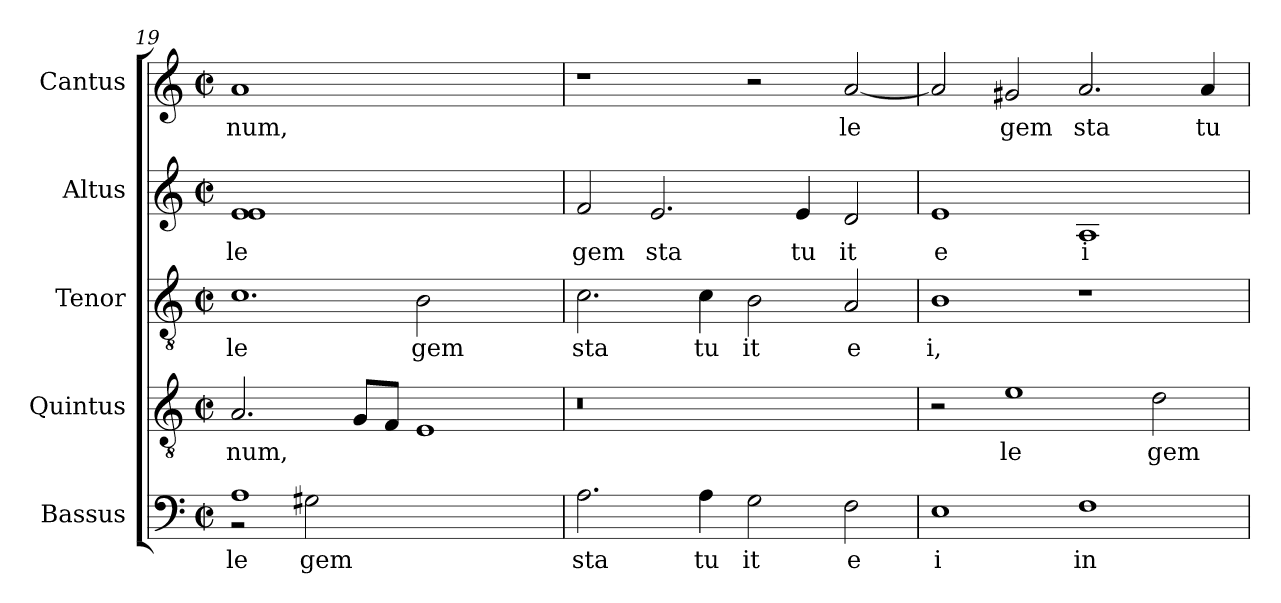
**kern	**text	**kern	**text	**kern	**text	**kern	**text	**kern	**text
*part5	*part5	*part4	*part4	*part3	*part3	*part2	*part2	*part1	*part1
*staff5	*staff5	*staff4	*staff4	*staff3	*staff3	*staff2	*staff2	*staff1	*staff1
*I"Bassus	*	*I"Quintus	*	*I"Tenor	*	*I"Altus	*	*I"Cantus	*
!!LO:PB:g=z
*clefF4	*	*clefGv2	*	*clefGv2	*	*clefG2	*	*clefG2	*
*M2/2	*	*M2/2	*	*M2/2	*	*M2/2	*	*M2/2	*
*met(c|)	*	*met(c|)	*	*met(c|)	*	*met(c|)	*	*met(c|)	*
=19	=19	=19	=19	=19	=19	=19	=19	=19	=19
!	!LO:LY:b:cj	!	!LO:LY:b	!LO:N:vis=1.	!LO:LY:b:cj	!	!LO:LY:b:cj	!	!LO:LY:b:cj
*^	*	*	*	*	*	*	*	*	*
1A	2r	le	2.A/	num,	1c	le	1e 1e	le	1a	num,
!	!	!LO:LY:b:cj	!	!	!	!	!	!	!	!
.	2G#\	gem	.	.	.	.	.	.	.	.
.	.	.	8G/L	.	.	.	.	.	.	.
.	.	.	8F/J	.	.	.	.	.	.	.
!	!	!	!	!	!	!LO:LY:b:cj	!	!	!	!
1ryy	1ryy	.	1E	.	2B\	gem	1ryy	.	1ryy	.
.	.	.	.	.	2ryy	.	.	.	.	.
*v	*v	*	*	*	*	*	*	*	*	*
=20	=20	=20	=20	=20	=20	=20	=20	=20	=20
!	!LO:LY:b:cj	!	!	!	!LO:LY:b:cj	!	!LO:LY:b:cj	!	!
2.A\	sta	0r	.	2.c\	sta	2f/	gem	1r	.
!	!	!	!	!	!	!	!LO:LY:b:cj	!	!
.	.	.	.	.	.	2.e/	sta	.	.
!	!LO:LY:b:cj	!	!	!	!LO:LY:b:cj	!	!	!	!
4A\	tu	.	.	4c\	tu	.	.	.	.
!	!LO:LY:b:cj	!	!	!	!LO:LY:b:cj	!	!	!	!
2G\	it	.	.	2B\	it	.	.	2r	.
!	!	!	!	!	!	!	!LO:LY:b:cj	!	!
.	.	.	.	.	.	4e/	tu	.	.
!	!LO:LY:b:cj	!	!	!	!LO:LY:b:cj	!	!LO:LY:b:cj	!	!LO:LY:b:cj
2F\	e	.	.	2A/	e	2d/	it	[<2a/	le
=21	=21	=21	=21	=21	=21	=21	=21	=21	=21
!	!LO:LY:b:cj	!	!	!	!LO:LY:b:cj	!	!LO:LY:b:cj	!	!
1E	i	2r	.	1B	i,	1e	e	2a/]	.
!	!	!	!LO:LY:b:cj	!	!	!	!	!	!LO:LY:b:cj
.	.	1e	le	.	.	.	.	2g#/	gem
!	!LO:LY:b:cj	!	!	!	!	!	!LO:LY:b:cj	!	!LO:LY:b:cj
1F	in	.	.	1r	.	1A	i	2.a/	sta
!	!	!	!LO:LY:b:cj	!	!	!	!	!	!
.	.	2d\	gem	.	.	.	.	.	.
!	!	!	!	!	!	!	!	!	!LO:LY:b:cj
.	.	.	.	.	.	.	.	4a/	tu
=	=	=	=	=	=	=	=	=	=
*-	*-	*-	*-	*-	*-	*-	*-	*-	*-
